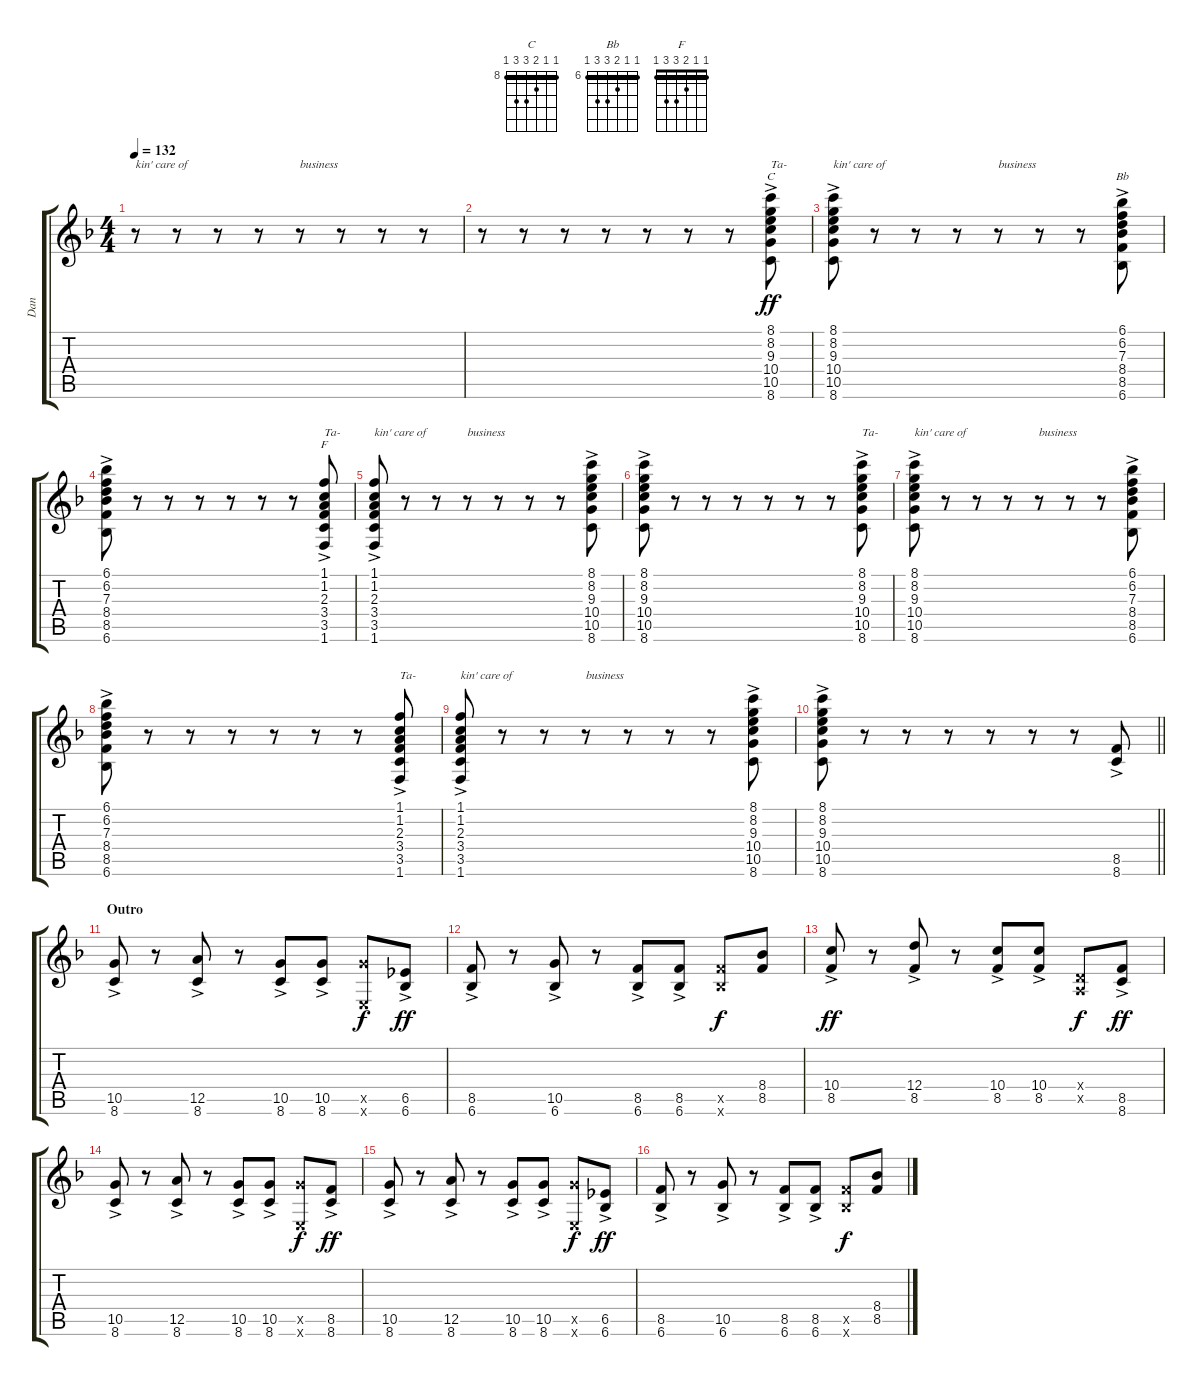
\track ("Dan" "Dan") {instrument distortionguitar}
\staff {score tabs}
\tuning (E4 B3 G3 D3 A2 E2) {hide}
\chord ("C" 8 8 9 10 10 8) {firstfret 8 barre 8}
\chord ("Bb" 6 6 7 8 8 6) {firstfret 6 barre 6}
\chord ("F" 1 1 2 3 3 1) {barre 1}
\ts (4 4)
\tempo 132
\clef g2
\ks f
r.8{txt "kin' care of" dy f} r.8 r.8 r.8 r.8{txt "business"} r.8 r.8 r.8 |
r.8 r.8 r.8 r.8 r.8 r.8 r.8 (8.1{ac} 8.2{ac} 9.3{ac} 10.4{ac} 10.5{ac} 8.6{ac}).8{ch "C" txt "Ta-" dy ff} |
(8.1{ac} 8.2{ac} 9.3{ac} 10.4{ac} 10.5{ac} 8.6{ac}).8{txt "kin' care of"} r.8 r.8 r.8 r.8{txt "business"} r.8 r.8 (6.1{ac} 6.2{ac} 7.3{ac} 8.4{ac} 8.5{ac} 6.6{ac}).8{ch "Bb"} |
(6.1{ac} 6.2{ac} 7.3{ac} 8.4{ac} 8.5{ac} 6.6{ac}).8 r.8 r.8 r.8 r.8 r.8 r.8 (1.1{ac} 1.2{ac} 2.3{ac} 3.4{ac} 3.5{ac} 1.6{ac}).8{ch "F" txt "Ta-"} |
(1.1{ac} 1.2{ac} 2.3{ac} 3.4{ac} 3.5{ac} 1.6{ac}).8{txt "kin' care of"} r.8 r.8 r.8{txt "business"} r.8 r.8 r.8 (8.1{ac} 8.2{ac} 9.3{ac} 10.4{ac} 10.5{ac} 8.6{ac}).8 |
(8.1{ac} 8.2{ac} 9.3{ac} 10.4{ac} 10.5{ac} 8.6{ac}).8 r.8 r.8 r.8 r.8 r.8 r.8 (8.1{ac} 8.2{ac} 9.3{ac} 10.4{ac} 10.5{ac} 8.6{ac}).8{txt "Ta-"} |
(8.1{ac} 8.2{ac} 9.3{ac} 10.4{ac} 10.5{ac} 8.6{ac}).8{txt "kin' care of"} r.8 r.8 r.8 r.8{txt "business"} r.8 r.8 (6.1{ac} 6.2{ac} 7.3{ac} 8.4{ac} 8.5{ac} 6.6{ac}).8 |
(6.1{ac} 6.2{ac} 7.3{ac} 8.4{ac} 8.5{ac} 6.6{ac}).8 r.8 r.8 r.8 r.8 r.8 r.8 (1.1{ac} 1.2{ac} 2.3{ac} 3.4{ac} 3.5{ac} 1.6{ac}).8{txt "Ta-"} |
(1.1{ac} 1.2{ac} 2.3{ac} 3.4{ac} 3.5{ac} 1.6{ac}).8{txt "kin' care of"} r.8 r.8 r.8{txt "business"} r.8 r.8 r.8 (8.1{ac} 8.2{ac} 9.3{ac} 10.4{ac} 10.5{ac} 8.6{ac}).8 |
\barLineRight lightlight
(8.1{ac} 8.2{ac} 9.3{ac} 10.4{ac} 10.5{ac} 8.6{ac}).8 r.8 r.8 r.8 r.8 r.8 r.8 (8.5{ac} 8.6).8 |
\section ("" "Outro")
(10.5{ac} 8.6).8 r.8 (12.5{ac} 8.6).8 r.8 (10.5{ac} 8.6).8 (10.5{ac} 8.6).8 (10.5{x} 0.6{x}).8{dy f} (6.5{ac} 6.6).8{dy ff} |
(8.5{ac} 6.6).8 r.8 (10.5{ac} 6.6).8 r.8 (8.5{ac} 6.6).8 (8.5{ac} 6.6).8 (8.5{x} 6.6{x}).8{dy f} (8.4 8.5).8 |
(10.4{ac} 8.5).8{dy ff} r.8 (12.4{ac} 8.5).8 r.8 (10.4{ac} 8.5).8 (10.4{ac} 8.5).8 (0.4{x} 0.5{x}).8{dy f} (8.5{ac} 8.6).8{dy ff} |
(10.5{ac} 8.6).8 r.8 (12.5{ac} 8.6).8 r.8 (10.5{ac} 8.6).8 (10.5{ac} 8.6).8 (10.5{x} 0.6{x}).8{dy f} (8.5{ac} 8.6).8{dy ff} |
(10.5{ac} 8.6).8 r.8 (12.5{ac} 8.6).8 r.8 (10.5{ac} 8.6).8 (10.5{ac} 8.6).8 (10.5{x} 0.6{x}).8{dy f} (6.5{ac} 6.6).8{dy ff} |
(8.5{ac} 6.6).8 r.8 (10.5{ac} 6.6).8 r.8 (8.5{ac} 6.6).8 (8.5{ac} 6.6).8 (8.5{x} 6.6{x}).8{dy f} (8.4 8.5).8
